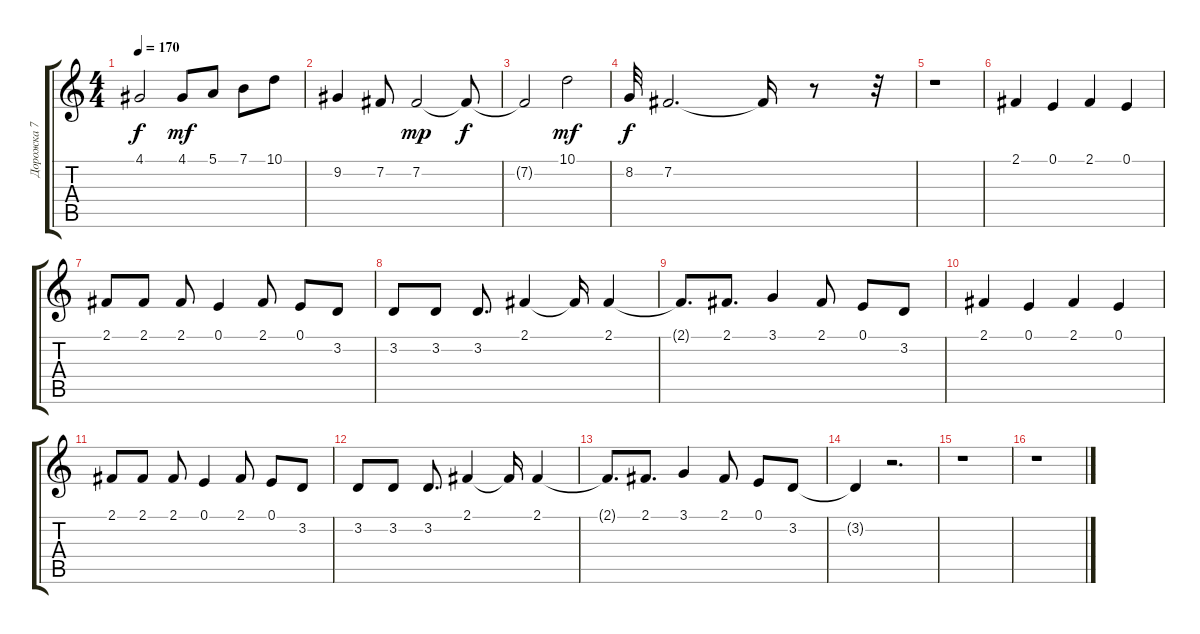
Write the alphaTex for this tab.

\track ("Дорожка 7" "Дорожка 7") {instrument tenorsax}
\staff {score tabs}
\tuning (E4 B3 G3 D3 A2 E2) {hide}
\ts (4 4)
\tempo 170
\clef g2
\ks c
4.1{t}.2{dy f} 4.1.8{dy mf} 5.1.8 7.1.8 10.1.8 |
9.2.4 7.2.8 7.2.2{dy mp} 7.2{t}.8{dy f} |
7.2{t}.2 10.1.2{dy mf} |
8.2.32{dy f} 7.2.2{d} 7.2{t}.16 r.8 r.32 |
r.1 |
2.1.4{volume 11 instrument overdrivenguitar} 0.1.4 2.1.4 0.1.4 |
2.1.8 2.1.8 2.1.8 0.1.4 2.1.8 0.1.8 3.2.8 |
3.2.8 3.2.8 3.2.8{d} 2.1.4 2.1{t}.16 2.1.4 |
2.1{t}.8{d} 2.1.8{d} 3.1.4 2.1.8 0.1.8 3.2.8 |
2.1.4 0.1.4 2.1.4 0.1.4 |
2.1.8 2.1.8 2.1.8 0.1.4 2.1.8 0.1.8 3.2.8 |
3.2.8 3.2.8 3.2.8{d} 2.1.4 2.1{t}.16 2.1.4 |
2.1{t}.8{d} 2.1.8{d} 3.1.4 2.1.8 0.1.8 3.2.8 |
3.2{t}.4 r.2{d} |
r.1 |
r.1
